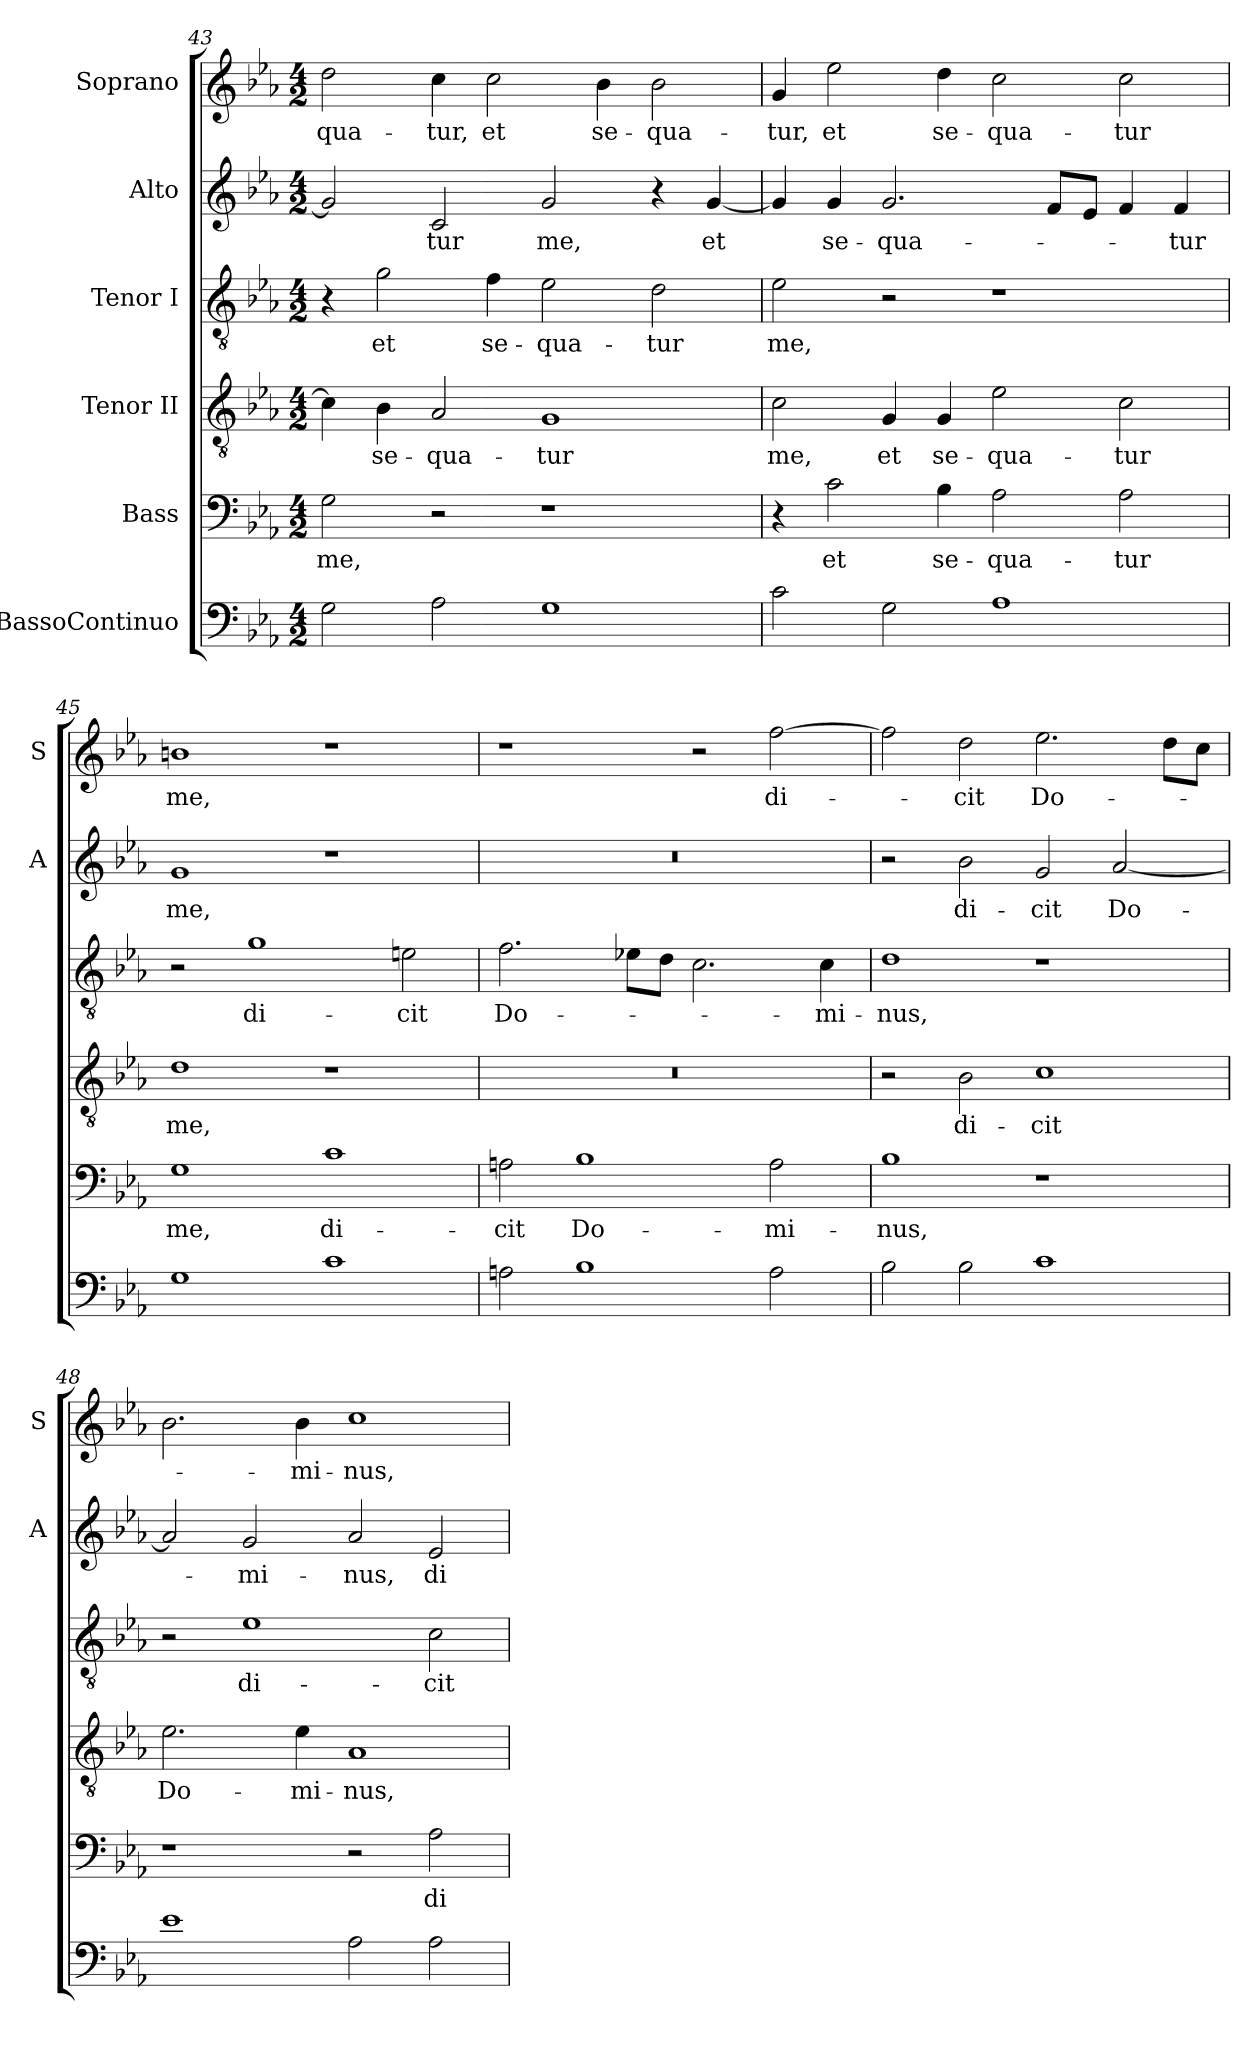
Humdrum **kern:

**kern	**kern	**text	**kern	**text	**kern	**text	**kern	**text	**kern	**text
*part6	*part5	*part5	*part4	*part4	*part3	*part3	*part2	*part2	*part1	*part1
*staff6	*staff5	*staff5	*staff4	*staff4	*staff3	*staff3	*staff2	*staff2	*staff1	*staff1
*I"BassoContinuo	*I"Bass	*	*I"Tenor II	*	*I"Tenor I	*	*I"Alto	*	*I"Soprano	*
*	*	*	*	*	*	*	*I'A	*	*I'S	*
*clefF4	*clefF4	*	*clefGv2	*	*clefGv2	*	*clefG2	*	*clefG2	*
*	*ITrd7c12	*	*ITrd7c12	*	*ITrd7c12	*	*ITrd7c12	*	*	*
*k[b-e-a-]	*k[b-e-a-]	*	*k[b-e-a-]	*	*k[b-e-a-]	*	*k[b-e-a-]	*	*k[b-e-a-]	*
*E-:	*E-:	*	*E-:	*	*E-:	*	*E-:	*	*E-:	*
*M4/2	*M4/2	*	*M4/2	*	*M4/2	*	*M4/2	*	*M4/2	*
=43	=43	=43	=43	=43	=43	=43	=43	=43	=43	=43
!	!	!LO:LY:b	!	!	!	!	!	!	!	!LO:LY:b
2G\	2GG\	me,	4C\]	.	4r	.	2G/]	.	2dd\	-qua-
!	!	!	!	!LO:LY:b	!	!LO:LY:b	!	!	!	!
.	.	.	4BB-\	se-	2G\	et	.	.	.	.
!	!	!	!	!LO:LY:b	!	!	!	!LO:LY:b	!	!LO:LY:b
2A-\	2r	.	2AA-/	-qua-	.	.	2C/	-tur	4cc\	-tur,
!	!	!	!	!	!	!LO:LY:b	!	!	!	!LO:LY:b
.	.	.	.	.	4F\	se-	.	.	2cc\	et
!	!	!	!	!LO:LY:b	!	!LO:LY:b	!	!LO:LY:b	!	!
1G	1r	.	1GG	-tur	2E-\	-qua-	2G/	me,	.	.
!	!	!	!	!	!	!	!	!	!	!LO:LY:b
.	.	.	.	.	.	.	.	.	4b-\	se-
!	!	!	!	!	!	!LO:LY:b	!	!	!	!LO:LY:b
.	.	.	.	.	2D\	-tur	4r	.	2b-\	-qua-
!	!	!	!	!	!	!	!	!LO:LY:b	!	!
.	.	.	.	.	.	.	[<4G/	et	.	.
=44	=44	=44	=44	=44	=44	=44	=44	=44	=44	=44
!	!	!	!	!LO:LY:b	!	!LO:LY:b	!	!	!	!LO:LY:b
2c\	4r	.	2C\	me,	2E-\	me,	4G/]	.	4g/	-tur,
!	!	!LO:LY:b	!	!	!	!	!	!LO:LY:b	!	!LO:LY:b
.	2C\	et	.	.	.	.	4G/	se-	2ee-\	et
!	!	!	!	!LO:LY:b	!	!	!	!LO:LY:b	!	!
2G\	.	.	4GG/	et	2r	.	2.G/	-qua-	.	.
!	!	!LO:LY:b	!	!LO:LY:b	!	!	!	!	!	!LO:LY:b
.	4BB-\	se-	4GG/	se-	.	.	.	.	4dd\	se-
!	!	!LO:LY:b	!	!LO:LY:b	!	!	!	!	!	!LO:LY:b
1A-	2AA-\	-qua-	2E-\	-qua-	1r	.	.	.	2cc\	-qua-
.	.	.	.	.	.	.	8F/L	.	.	.
.	.	.	.	.	.	.	8E-/J	.	.	.
!	!	!LO:LY:b	!	!LO:LY:b	!	!	!	!	!	!LO:LY:b
.	2AA-\	-tur	2C\	-tur	.	.	4F/	.	2cc\	-tur
!	!	!	!	!	!	!	!	!LO:LY:b	!	!
.	.	.	.	.	.	.	4F/	-tur	.	.
!!LO:LB:g=z
=45	=45	=45	=45	=45	=45	=45	=45	=45	=45	=45
!	!	!LO:LY:b	!	!LO:LY:b	!	!	!	!LO:LY:b	!	!LO:LY:b
1G	1GG	me,	1D	me,	2r	.	1G	me,	1bn	me,
!	!	!	!	!	!	!LO:LY:b	!	!	!	!
.	.	.	.	.	1G	di-	.	.	.	.
!	!	!LO:LY:b	!	!	!	!	!	!	!	!
1c	1C	di-	1r	.	.	.	1r	.	1r	.
!	!	!	!	!	!	!LO:LY:b	!	!	!	!
.	.	.	.	.	2En\	-cit	.	.	.	.
=46	=46	=46	=46	=46	=46	=46	=46	=46	=46	=46
!	!	!LO:LY:b	!LO:N:vis=1	!	!	!LO:LY:b	!LO:N:vis=1	!	!	!
2An\	2AAn\	-cit	0r	.	2.F\	Do-	0r	.	1r	.
!	!	!LO:LY:b	!	!	!	!	!	!	!	!
1B-	1BB-	Do-	.	.	.	.	.	.	.	.
.	.	.	.	.	8E-X\L	.	.	.	.	.
.	.	.	.	.	8D\J	.	.	.	.	.
.	.	.	.	.	2.C\	.	.	.	2r	.
!	!	!LO:LY:b	!	!	!	!	!	!	!	!LO:LY:b
2A\	2AA\	-mi-	.	.	.	.	.	.	[>2ff\	di-
!	!	!	!	!	!	!LO:LY:b	!	!	!	!
.	.	.	.	.	4C\	-mi-	.	.	.	.
=47	=47	=47	=47	=47	=47	=47	=47	=47	=47	=47
!	!	!LO:LY:b	!	!	!	!LO:LY:b	!	!	!	!
2B-\	1BB-	-nus,	2r	.	1D	-nus,	2r	.	2ff\]	.
!	!	!	!	!LO:LY:b	!	!	!	!LO:LY:b	!	!LO:LY:b
2B-\	.	.	2BB-\	di-	.	.	2B-\	di-	2dd\	-cit
!	!	!	!	!LO:LY:b	!	!	!	!LO:LY:b	!	!LO:LY:b
1c	1r	.	1C	-cit	1r	.	2G/	-cit	2.ee-\	Do-
!	!	!	!	!	!	!	!	!LO:LY:b	!	!
.	.	.	.	.	.	.	[<2A-/	Do-	.	.
.	.	.	.	.	.	.	.	.	8dd\L	.
.	.	.	.	.	.	.	.	.	8cc\J	.
=48	=48	=48	=48	=48	=48	=48	=48	=48	=48	=48
!	!	!	!	!LO:LY:b	!	!	!	!	!	!
1e-	1r	.	2.E-\	Do-	2r	.	2A-/]	.	2.b-\	.
!	!	!	!	!	!	!LO:LY:b	!	!LO:LY:b	!	!
.	.	.	.	.	1E-	di-	2G/	-mi-	.	.
!	!	!	!	!LO:LY:b	!	!	!	!	!	!LO:LY:b
.	.	.	4E-\	-mi-	.	.	.	.	4b-\	-mi-
!	!	!	!	!LO:LY:b	!	!	!	!LO:LY:b	!	!LO:LY:b
2A-\	2r	.	1AA-	-nus,	.	.	2A-/	-nus,	1cc	-nus,
!	!	!LO:LY:b	!	!	!	!LO:LY:b	!	!LO:LY:b	!	!
2A-\	2AA-\	di-	.	.	2C\	-cit	2E-/	di-	.	.
=	=	=	=	=	=	=	=	=	=	=
*-	*-	*-	*-	*-	*-	*-	*-	*-	*-	*-
